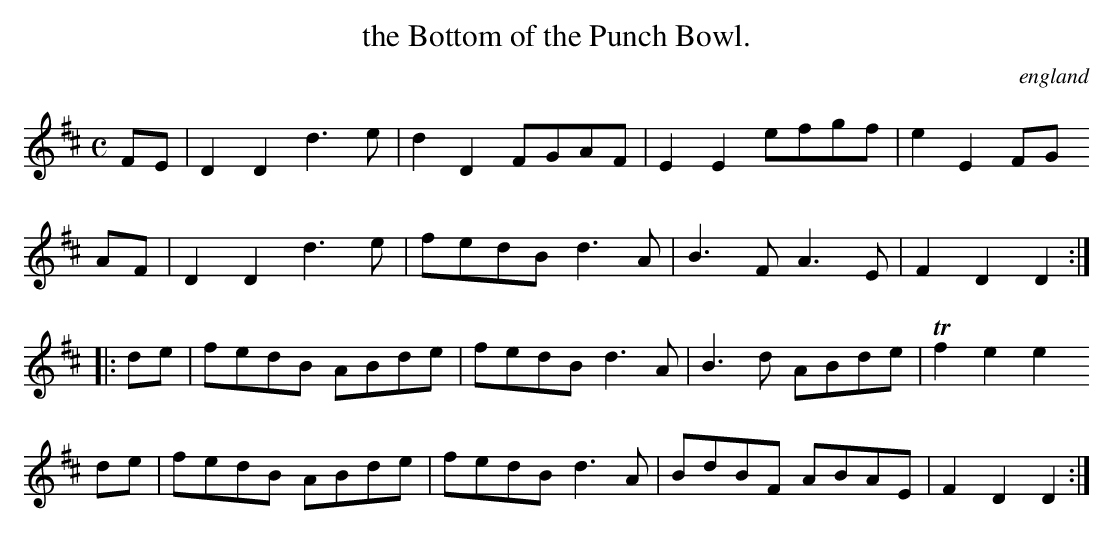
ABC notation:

X:1
T:the Bottom of the Punch Bowl.
O:england
M:C
L:1/8
K:D
FE|D2D2 d3 e|d2D2 FGAF|E2E2 efgf| e2E2 FG
AF|D2D2 d3 e|fedB d3 A|B3 F A3 E| F2D2 D2::
de|fedB ABde|fedB d3 A|B3 d ABde|Tf2e2 e2
de|fedB ABde|fedB d3 A|BdBF ABAE| F2D2 D2:|
